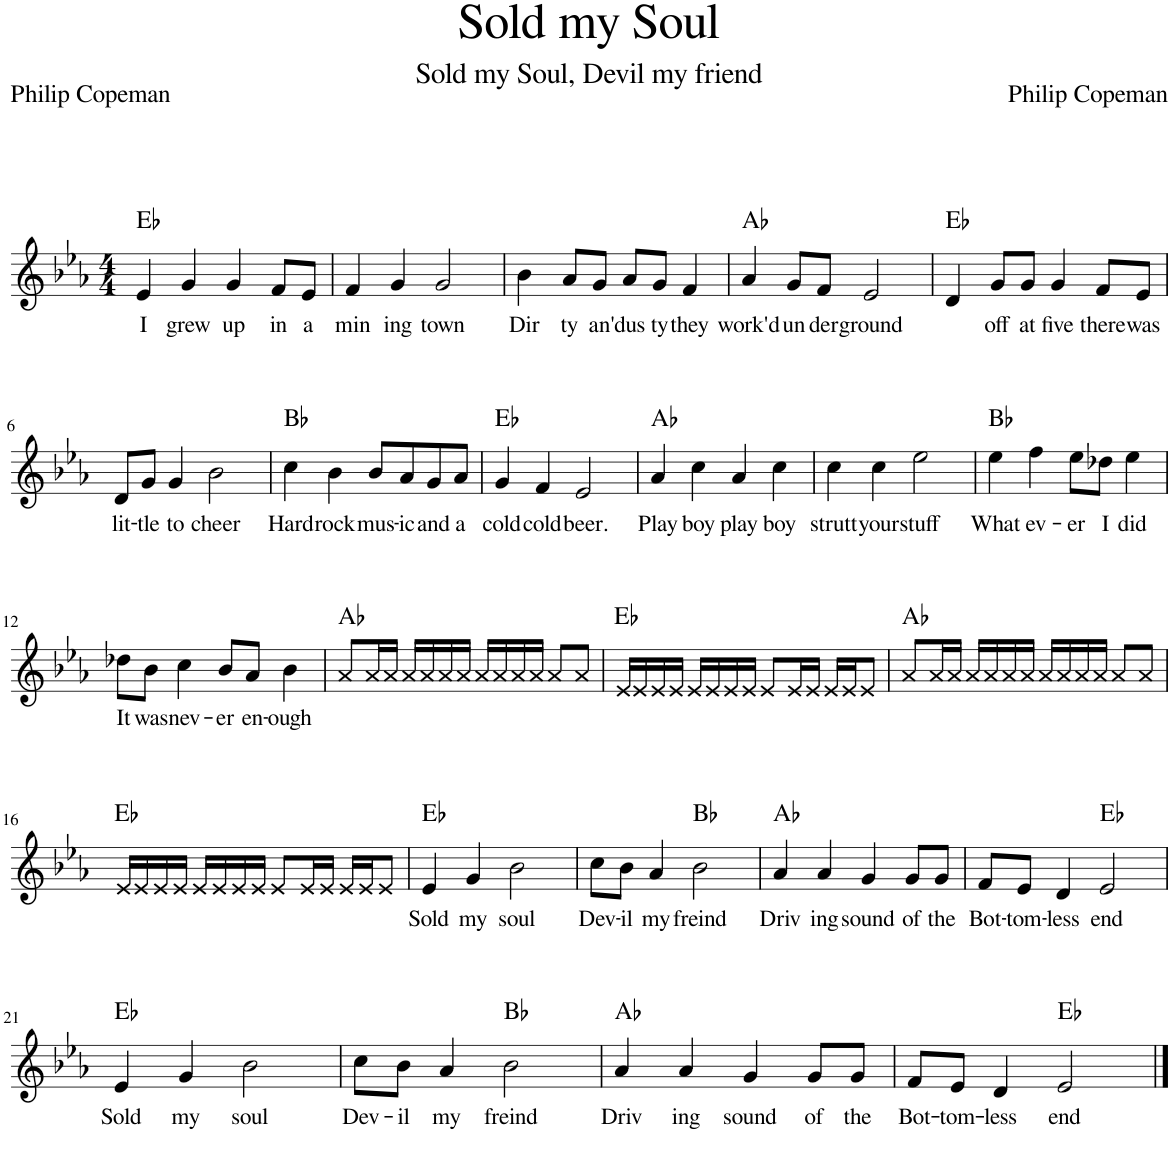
**kern	**text	**harte
*part1	*part1	*part1
*staff1	*staff1	*
*I"Piano	*	*
*I'Pno.	*	*
*clefG2	*	*
*k[b-e-a-]	*	*
*M4/4	*	*
=1	=1	=1
!	!LO:LY:b	!
4e-/	I	Eb:maj
!	!LO:LY:b	!
4g/	grew	.
!	!LO:LY:b	!
4g/	up	.
!	!LO:LY:b	!
8f/L	in	.
!	!LO:LY:b	!
8e-/J	a	.
=2	=2	=2
!	!LO:LY:b	!
4f/	min	.
!	!LO:LY:b	!
4g/	ing	.
!	!LO:LY:b	!
2g/	town	.
=3	=3	=3
!	!LO:LY:b	!
4b-\	Dir	.
!	!LO:LY:b	!
8a-/L	ty	.
!	!LO:LY:b	!
8g/J	an'	.
!	!LO:LY:b	!
8a-/L	dus	.
!	!LO:LY:b	!
8g/J	ty	.
!	!LO:LY:b	!
4f/	they	.
=4	=4	=4
!	!LO:LY:b	!
4a-/	work'd	Ab:maj
!	!LO:LY:b	!
8g/L	un	.
!	!LO:LY:b	!
8f/J	der	.
!	!LO:LY:b	!
2e-/	ground	.
=5	=5	=5
4d/	.	Eb:maj
!	!LO:LY:b	!
8g/L	off	.
!	!LO:LY:b	!
8g/J	at	.
!	!LO:LY:b	!
4g/	five	.
!	!LO:LY:b	!
8f/L	there	.
!	!LO:LY:b	!
8e-/J	was	.
!!LO:LB:g=z
=6	=6	=6
!	!LO:LY:b	!
8d/L	lit-	.
!	!LO:LY:b	!
8g/J	-tle	.
!	!LO:LY:b	!
4g/	to	.
!	!LO:LY:b	!
2b-\	cheer	.
=7	=7	=7
!	!LO:LY:b	!
4cc\	Hard	Bb:maj
!	!LO:LY:b	!
4b-\	rock	.
!	!LO:LY:b	!
8b-/L	mus-	.
!	!LO:LY:b	!
8a-/	-ic	.
!	!LO:LY:b	!
8g/	and	.
!	!LO:LY:b	!
8a-/J	a	.
=8	=8	=8
!	!LO:LY:b	!
4g/	cold	Eb:maj
!	!LO:LY:b	!
4f/	cold	.
!	!LO:LY:b	!
2e-/	beer.	.
=9	=9	=9
!	!LO:LY:b	!
4a-/	Play	Ab:maj
!	!LO:LY:b	!
4cc\	boy	.
!	!LO:LY:b	!
4a-/	play	.
!	!LO:LY:b	!
4cc\	boy	.
=10	=10	=10
!	!LO:LY:b	!
4cc\	strutt	.
!	!LO:LY:b	!
4cc\	your	.
!	!LO:LY:b	!
2ee-\	stuff	.
=11	=11	=11
!	!LO:LY:b	!
4ee-\	What	Bb:maj
!	!LO:LY:b	!
4ff\	ev-	.
!	!LO:LY:b	!
8ee-\L	-er	.
!	!LO:LY:b	!
8dd-X\J	I	.
!	!LO:LY:b	!
4ee-\	did	.
!!LO:LB:g=z
=12	=12	=12
!	!LO:LY:b	!
8dd-X\L	It	.
!	!LO:LY:b	!
8b-\J	was	.
!	!LO:LY:b	!
4cc\	nev-	.
!	!LO:LY:b	!
8b-/L	-er	.
!	!LO:LY:b	!
8a-/J	en-	.
!	!LO:LY:b	!
4b-\	-ough	.
=13	=13	=13
8a-/L	.	Ab:maj
16a-/L	.	.
16a-/JJ	.	.
16a-/LL	.	.
16a-/	.	.
16a-/	.	.
16a-/JJ	.	.
16a-/LL	.	.
16a-/	.	.
16a-/	.	.
16a-/JJ	.	.
8a-/L	.	.
8a-/J	.	.
=14	=14	=14
16e-/LL	.	Eb:maj
16e-/	.	.
16e-/	.	.
16e-/JJ	.	.
16e-/LL	.	.
16e-/	.	.
16e-/	.	.
16e-/JJ	.	.
8e-/L	.	.
16e-/L	.	.
16e-/JJ	.	.
16e-/LL	.	.
16e-/J	.	.
8e-/J	.	.
=15	=15	=15
8a-/L	.	Ab:maj
16a-/L	.	.
16a-/JJ	.	.
16a-/LL	.	.
16a-/	.	.
16a-/	.	.
16a-/JJ	.	.
16a-/LL	.	.
16a-/	.	.
16a-/	.	.
16a-/JJ	.	.
8a-/L	.	.
8a-/J	.	.
!!LO:LB:g=z
=16	=16	=16
16e-/LL	.	Eb:maj
16e-/	.	.
16e-/	.	.
16e-/JJ	.	.
16e-/LL	.	.
16e-/	.	.
16e-/	.	.
16e-/JJ	.	.
8e-/L	.	.
16e-/L	.	.
16e-/JJ	.	.
16e-/LL	.	.
16e-/J	.	.
8e-/J	.	.
=17	=17	=17
!	!LO:LY:b	!
4e-/	Sold	Eb:maj
!	!LO:LY:b	!
4g/	my	.
!	!LO:LY:b	!
2b-\	soul	.
=18	=18	=18
!	!LO:LY:b	!
8cc\L	Dev-	.
!	!LO:LY:b	!
8b-\J	-il	.
!	!LO:LY:b	!
4a-/	my	.
!	!LO:LY:b	!
2b-\	freind	Bb:maj
=19	=19	=19
!	!LO:LY:b	!
4a-/	Driv	Ab:maj
!	!LO:LY:b	!
4a-/	ing	.
!	!LO:LY:b	!
4g/	sound	.
!	!LO:LY:b	!
8g/L	of	.
!	!LO:LY:b	!
8g/J	the	.
=20	=20	=20
!	!LO:LY:b	!
8f/L	Bot-	.
!	!LO:LY:b	!
8e-/J	-tom-	.
!	!LO:LY:b	!
4d/	-less	.
!	!LO:LY:b	!
2e-/	end	Eb:maj
!!LO:LB:g=z
=21	=21	=21
!	!LO:LY:b	!
4e-/	Sold	Eb:maj
!	!LO:LY:b	!
4g/	my	.
!	!LO:LY:b	!
2b-\	soul	.
=22	=22	=22
!	!LO:LY:b	!
8cc\L	Dev-	.
!	!LO:LY:b	!
8b-\J	-il	.
!	!LO:LY:b	!
4a-/	my	.
!	!LO:LY:b	!
2b-\	freind	Bb:maj
=23	=23	=23
!	!LO:LY:b	!
4a-/	Driv	Ab:maj
!	!LO:LY:b	!
4a-/	ing	.
!	!LO:LY:b	!
4g/	sound	.
!	!LO:LY:b	!
8g/L	of	.
!	!LO:LY:b	!
8g/J	the	.
=24	=24	=24
!	!LO:LY:b	!
8f/L	Bot-	.
!	!LO:LY:b	!
8e-/J	-tom-	.
!	!LO:LY:b	!
4d/	-less	.
!	!LO:LY:b	!
2e-/	end	Eb:maj
==	==	==
*-	*-	*-
